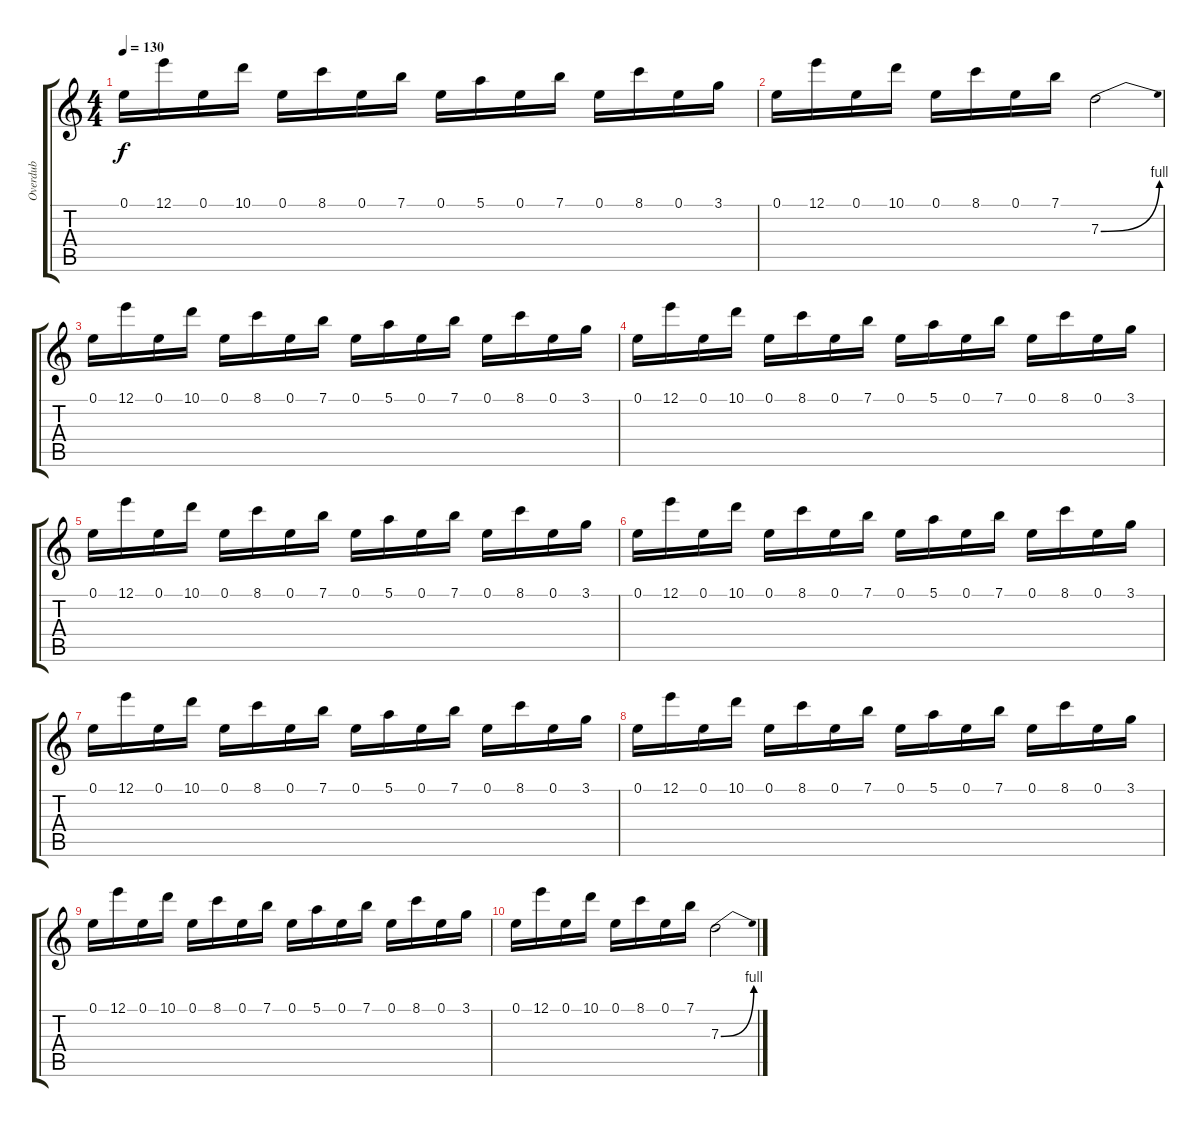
\track ("Overdub" "Overdub") {instrument overdrivenguitar}
\staff {score tabs}
\tuning (E4 B3 G3 D3 A2 D2) {hide}
\ts (4 4)
\tempo 130
\clef g2
\ks c
0.1.16{dy f} 12.1.16 0.1.16 10.1.16 0.1.16 8.1.16 0.1.16 7.1.16 0.1.16 5.1.16 0.1.16 7.1.16 0.1.16 8.1.16 0.1.16 3.1.16 |
0.1.16 12.1.16 0.1.16 10.1.16 0.1.16 8.1.16 0.1.16 7.1.16 7.3{be (bend 0 0 60 4)}.2 |
0.1.16 12.1.16 0.1.16 10.1.16 0.1.16 8.1.16 0.1.16 7.1.16 0.1.16 5.1.16 0.1.16 7.1.16 0.1.16 8.1.16 0.1.16 3.1.16 |
0.1.16 12.1.16 0.1.16 10.1.16 0.1.16 8.1.16 0.1.16 7.1.16 0.1.16 5.1.16 0.1.16 7.1.16 0.1.16 8.1.16 0.1.16 3.1.16 |
0.1.16 12.1.16 0.1.16 10.1.16 0.1.16 8.1.16 0.1.16 7.1.16 0.1.16 5.1.16 0.1.16 7.1.16 0.1.16 8.1.16 0.1.16 3.1.16 |
0.1.16 12.1.16 0.1.16 10.1.16 0.1.16 8.1.16 0.1.16 7.1.16 0.1.16 5.1.16 0.1.16 7.1.16 0.1.16 8.1.16 0.1.16 3.1.16 |
0.1.16 12.1.16 0.1.16 10.1.16 0.1.16 8.1.16 0.1.16 7.1.16 0.1.16 5.1.16 0.1.16 7.1.16 0.1.16 8.1.16 0.1.16 3.1.16 |
0.1.16 12.1.16 0.1.16 10.1.16 0.1.16 8.1.16 0.1.16 7.1.16 0.1.16 5.1.16 0.1.16 7.1.16 0.1.16 8.1.16 0.1.16 3.1.16 |
0.1.16 12.1.16 0.1.16 10.1.16 0.1.16 8.1.16 0.1.16 7.1.16 0.1.16 5.1.16 0.1.16 7.1.16 0.1.16 8.1.16 0.1.16 3.1.16 |
0.1.16 12.1.16 0.1.16 10.1.16 0.1.16 8.1.16 0.1.16 7.1.16 7.3{be (bend 0 0 60 4)}.2
